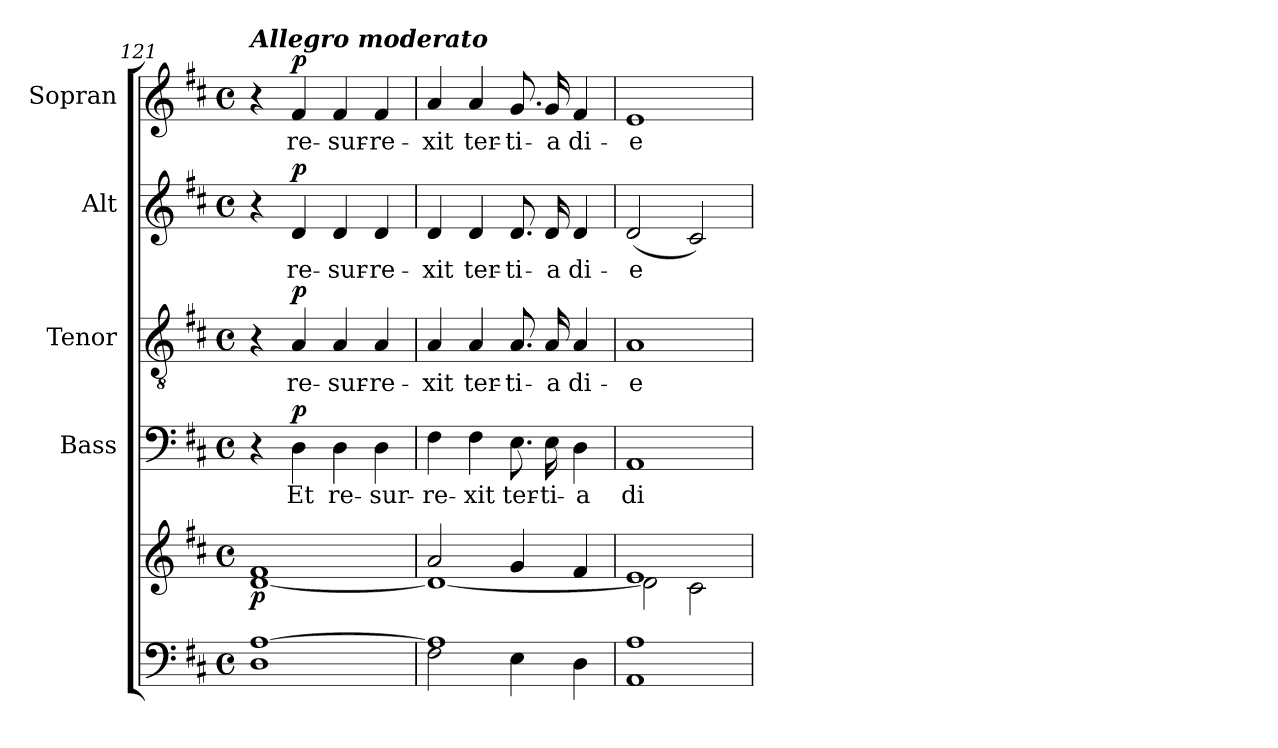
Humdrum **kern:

**kern	**kern	**dynam	**kern	**text	**dynam	**kern	**text	**dynam	**kern	**text	**dynam	**kern	**text	**dynam
*part5	*part5	*part5	*part4	*part4	*part4	*part3	*part3	*part3	*part2	*part2	*part2	*part1	*part1	*part1
*staff6	*staff5	*staff5/6	*staff4	*staff4	*staff4	*staff3	*staff3	*staff3	*staff2	*staff2	*staff2	*staff1	*staff1	*staff1
*	*	*	*I"Bass	*	*	*I"Tenor	*	*	*I"Alt	*	*	*I"Sopran	*	*
*	*	*	*I'B.	*	*	*I'T.	*	*	*I'A.	*	*	*I'S.	*	*
!!LO:PB:g=z
*clefF4	*clefG2	*	*clefF4	*	*	*clefGv2	*	*	*clefG2	*	*	*clefG2	*	*
*k[f#c#]	*k[f#c#]	*	*k[f#c#]	*	*	*k[f#c#]	*	*	*k[f#c#]	*	*	*k[f#c#]	*	*
*D:	*D:	*	*D:	*	*	*D:	*	*	*D:	*	*	*D:	*	*
*M4/4	*M4/4	*	*M4/4	*	*	*M4/4	*	*	*M4/4	*	*	*M4/4	*	*
*met(c)	*met(c)	*	*met(c)	*	*	*met(c)	*	*	*met(c)	*	*	*met(c)	*	*
=121	=121	=121	=121	=121	=121	=121	=121	=121	=121	=121	=121	=121	=121	=121
*^	*^	*	*	*	*	*	*	*	*	*	*	*	*	*
!	!	!	!	!	!	!	!	!	!	!	!	!	!	!LO:TX:a:Bi:t=Allegro moderato	!	!
!	!	!	!	!LO:DY:b	!	!	!	!	!	!	!	!	!	!	!	!
[>1A	1D	1f#	[<1d	p	4r	.	.	4r	.	.	4r	.	.	4r	.	.
!	!	!	!	!	!	!LO:LY:b	!LO:DY:a	!	!LO:LY:b	!LO:DY:a	!	!LO:LY:b	!LO:DY:a	!	!LO:LY:b	!LO:DY:a
.	.	.	.	.	4D\	Et	p	4A/	re-	p	4d/	re-	p	4f#/	re-	p
!	!	!	!	!	!	!LO:LY:b	!	!	!LO:LY:b	!	!	!LO:LY:b	!	!	!LO:LY:b	!
.	.	.	.	.	4D\	re-	.	4A/	-sur-	.	4d/	-sur-	.	4f#/	-sur-	.
!	!	!	!	!	!	!LO:LY:b	!	!	!LO:LY:b	!	!	!LO:LY:b	!	!	!LO:LY:b	!
.	.	.	.	.	4D\	-sur-	.	4A/	-re-	.	4d/	-re-	.	4f#/	-re-	.
=122	=122	=122	=122	=122	=122	=122	=122	=122	=122	=122	=122	=122	=122	=122	=122	=122
!	!	!	!	!	!	!LO:LY:b	!	!	!LO:LY:b	!	!	!LO:LY:b	!	!	!LO:LY:b	!
1A]	2F#\	2a/	1d_	.	4F#\	-re-	.	4A/	-xit	.	4d/	-xit	.	4a/	-xit	.
!	!	!	!	!	!	!LO:LY:b	!	!	!LO:LY:b	!	!	!LO:LY:b	!	!	!LO:LY:b	!
.	.	.	.	.	4F#\	-xit	.	4A/	ter-	.	4d/	ter-	.	4a/	ter-	.
!	!	!	!	!	!	!LO:LY:b	!	!	!LO:LY:b	!	!	!LO:LY:b	!	!	!LO:LY:b	!
.	4E\	4g/	.	.	8.E\	ter-	.	8.A/	-ti-	.	8.d/	-ti-	.	8.g/	-ti-	.
!	!	!	!	!	!	!LO:LY:b	!	!	!LO:LY:b	!	!	!LO:LY:b	!	!	!LO:LY:b	!
.	.	.	.	.	16E\	-ti-	.	16A/	-a	.	16d/	-a	.	16g/	-a	.
!	!	!	!	!	!	!LO:LY:b	!	!	!LO:LY:b	!	!	!LO:LY:b	!	!	!LO:LY:b	!
.	4D\	4f#/	.	.	4D\	-a	.	4A/	di-	.	4d/	di-	.	4f#/	di-	.
=123	=123	=123	=123	=123	=123	=123	=123	=123	=123	=123	=123	=123	=123	=123	=123	=123
!	!	!	!	!	!	!LO:LY:b	!	!	!LO:LY:b	!	!	!LO:LY:b	!	!	!LO:LY:b	!
1A	1AA	1e	2d\]	.	1AA	di-	.	1A	-e	.	(<2d/	-e	.	1e	-e	.
.	.	.	2c#\	.	.	.	.	.	.	.	2c#/)	.	.	.	.	.
*v	*v	*	*	*	*	*	*	*	*	*	*	*	*	*	*	*
*	*v	*v	*	*	*	*	*	*	*	*	*	*	*	*	*
=	=	=	=	=	=	=	=	=	=	=	=	=	=	=
*-	*-	*-	*-	*-	*-	*-	*-	*-	*-	*-	*-	*-	*-	*-
